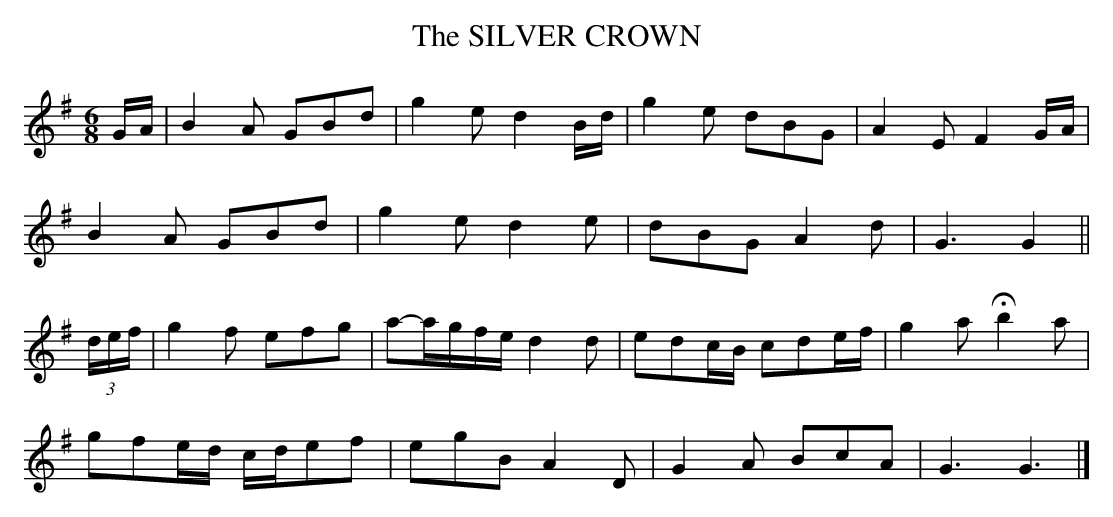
X:1
T:SILVER CROWN, The
Y:"with spirit"
M:6/8
L:1/8
K:G
G/A/|B2A GBd|g2e d2B/d/|g2e dBG|A2E F2G/A/|
B2A GBd|g2e d2e|dBG A2d|G3G2||
(3d/e/f/|g2f efg|a-a/g/f/e/ d2d|edc/B/ cde/f/|g2a Hb2a|
gfe/d/ c/d/ef|egB A2D|G2A BcA|G3G3|]
